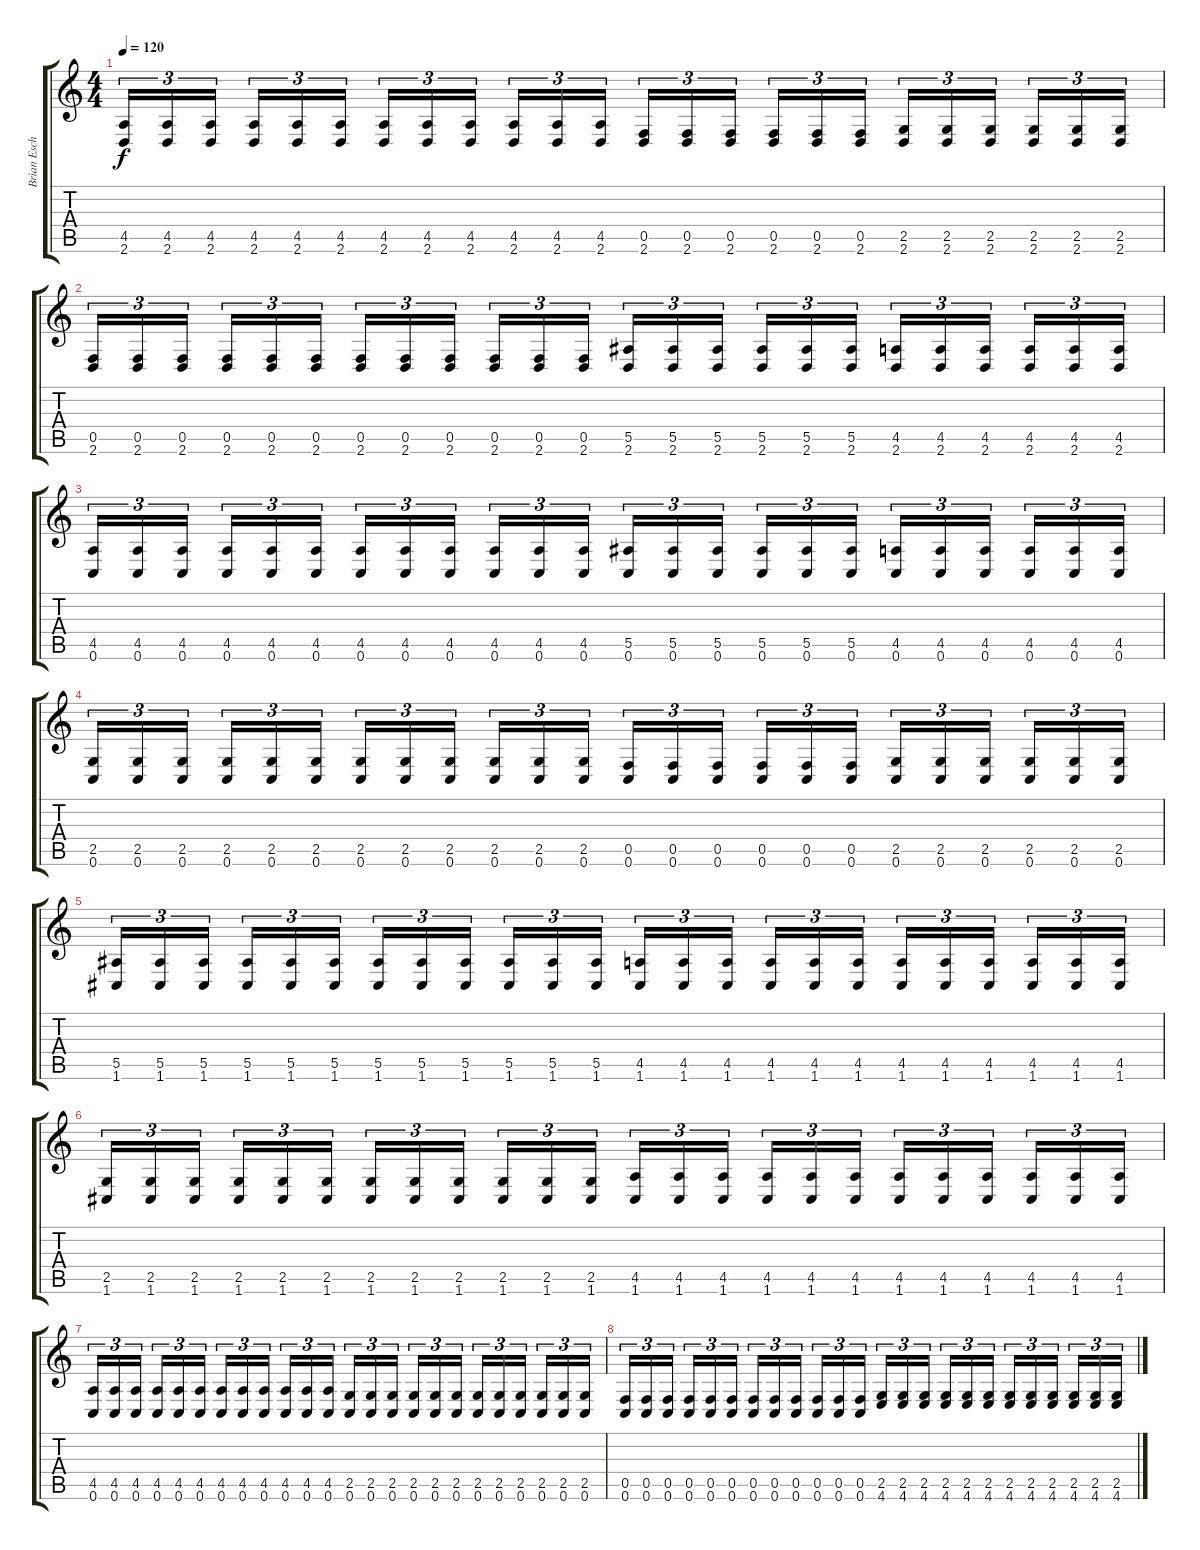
\track ("Brian Eschbach (Lead Guitar)" "Brian Esch") {instrument distortionguitar}
\staff {score tabs}
\tuning (C4 G3 Eb3 Bb2 F2 C2) {hide}
\ts (4 4)
\tempo 120
\clef g2
\ks c
(4.5 2.6).16{tu (3 2) dy f balance 16} (4.5 2.6).16{tu (3 2)} (4.5 2.6).16{tu (3 2)} (4.5 2.6).16{tu (3 2)} (4.5 2.6).16{tu (3 2)} (4.5 2.6).16{tu (3 2)} (4.5 2.6).16{tu (3 2)} (4.5 2.6).16{tu (3 2)} (4.5 2.6).16{tu (3 2)} (4.5 2.6).16{tu (3 2)} (4.5 2.6).16{tu (3 2)} (4.5 2.6).16{tu (3 2)} (0.5 2.6).16{tu (3 2)} (0.5 2.6).16{tu (3 2)} (0.5 2.6).16{tu (3 2)} (0.5 2.6).16{tu (3 2)} (0.5 2.6).16{tu (3 2)} (0.5 2.6).16{tu (3 2)} (2.5 2.6).16{tu (3 2)} (2.5 2.6).16{tu (3 2)} (2.5 2.6).16{tu (3 2)} (2.5 2.6).16{tu (3 2)} (2.5 2.6).16{tu (3 2)} (2.5 2.6).16{tu (3 2)} |
(0.5 2.6).16{tu (3 2)} (0.5 2.6).16{tu (3 2)} (0.5 2.6).16{tu (3 2)} (0.5 2.6).16{tu (3 2)} (0.5 2.6).16{tu (3 2)} (0.5 2.6).16{tu (3 2)} (0.5 2.6).16{tu (3 2)} (0.5 2.6).16{tu (3 2)} (0.5 2.6).16{tu (3 2)} (0.5 2.6).16{tu (3 2)} (0.5 2.6).16{tu (3 2)} (0.5 2.6).16{tu (3 2)} (5.5 2.6).16{tu (3 2)} (5.5 2.6).16{tu (3 2)} (5.5 2.6).16{tu (3 2)} (5.5 2.6).16{tu (3 2)} (5.5 2.6).16{tu (3 2)} (5.5 2.6).16{tu (3 2)} (4.5 2.6).16{tu (3 2)} (4.5 2.6).16{tu (3 2)} (4.5 2.6).16{tu (3 2)} (4.5 2.6).16{tu (3 2)} (4.5 2.6).16{tu (3 2)} (4.5 2.6).16{tu (3 2)} |
(4.5 0.6).16{tu (3 2)} (4.5 0.6).16{tu (3 2)} (4.5 0.6).16{tu (3 2)} (4.5 0.6).16{tu (3 2)} (4.5 0.6).16{tu (3 2)} (4.5 0.6).16{tu (3 2)} (4.5 0.6).16{tu (3 2)} (4.5 0.6).16{tu (3 2)} (4.5 0.6).16{tu (3 2)} (4.5 0.6).16{tu (3 2)} (4.5 0.6).16{tu (3 2)} (4.5 0.6).16{tu (3 2)} (5.5 0.6).16{tu (3 2)} (5.5 0.6).16{tu (3 2)} (5.5 0.6).16{tu (3 2)} (5.5 0.6).16{tu (3 2)} (5.5 0.6).16{tu (3 2)} (5.5 0.6).16{tu (3 2)} (4.5 0.6).16{tu (3 2)} (4.5 0.6).16{tu (3 2)} (4.5 0.6).16{tu (3 2)} (4.5 0.6).16{tu (3 2)} (4.5 0.6).16{tu (3 2)} (4.5 0.6).16{tu (3 2)} |
(2.5 0.6).16{tu (3 2)} (2.5 0.6).16{tu (3 2)} (2.5 0.6).16{tu (3 2)} (2.5 0.6).16{tu (3 2)} (2.5 0.6).16{tu (3 2)} (2.5 0.6).16{tu (3 2)} (2.5 0.6).16{tu (3 2)} (2.5 0.6).16{tu (3 2)} (2.5 0.6).16{tu (3 2)} (2.5 0.6).16{tu (3 2)} (2.5 0.6).16{tu (3 2)} (2.5 0.6).16{tu (3 2)} (0.5 0.6).16{tu (3 2)} (0.5 0.6).16{tu (3 2)} (0.5 0.6).16{tu (3 2)} (0.5 0.6).16{tu (3 2)} (0.5 0.6).16{tu (3 2)} (0.5 0.6).16{tu (3 2)} (2.5 0.6).16{tu (3 2)} (2.5 0.6).16{tu (3 2)} (2.5 0.6).16{tu (3 2)} (2.5 0.6).16{tu (3 2)} (2.5 0.6).16{tu (3 2)} (2.5 0.6).16{tu (3 2)} |
(5.5 1.6).16{tu (3 2)} (5.5 1.6).16{tu (3 2)} (5.5 1.6).16{tu (3 2)} (5.5 1.6).16{tu (3 2)} (5.5 1.6).16{tu (3 2)} (5.5 1.6).16{tu (3 2)} (5.5 1.6).16{tu (3 2)} (5.5 1.6).16{tu (3 2)} (5.5 1.6).16{tu (3 2)} (5.5 1.6).16{tu (3 2)} (5.5 1.6).16{tu (3 2)} (5.5 1.6).16{tu (3 2)} (4.5 1.6).16{tu (3 2)} (4.5 1.6).16{tu (3 2)} (4.5 1.6).16{tu (3 2)} (4.5 1.6).16{tu (3 2)} (4.5 1.6).16{tu (3 2)} (4.5 1.6).16{tu (3 2)} (4.5 1.6).16{tu (3 2)} (4.5 1.6).16{tu (3 2)} (4.5 1.6).16{tu (3 2)} (4.5 1.6).16{tu (3 2)} (4.5 1.6).16{tu (3 2)} (4.5 1.6).16{tu (3 2)} |
(2.5 1.6).16{tu (3 2)} (2.5 1.6).16{tu (3 2)} (2.5 1.6).16{tu (3 2)} (2.5 1.6).16{tu (3 2)} (2.5 1.6).16{tu (3 2)} (2.5 1.6).16{tu (3 2)} (2.5 1.6).16{tu (3 2)} (2.5 1.6).16{tu (3 2)} (2.5 1.6).16{tu (3 2)} (2.5 1.6).16{tu (3 2)} (2.5 1.6).16{tu (3 2)} (2.5 1.6).16{tu (3 2)} (4.5 1.6).16{tu (3 2)} (4.5 1.6).16{tu (3 2)} (4.5 1.6).16{tu (3 2)} (4.5 1.6).16{tu (3 2)} (4.5 1.6).16{tu (3 2)} (4.5 1.6).16{tu (3 2)} (4.5 1.6).16{tu (3 2)} (4.5 1.6).16{tu (3 2)} (4.5 1.6).16{tu (3 2)} (4.5 1.6).16{tu (3 2)} (4.5 1.6).16{tu (3 2)} (4.5 1.6).16{tu (3 2)} |
(4.5 0.6).16{tu (3 2)} (4.5 0.6).16{tu (3 2)} (4.5 0.6).16{tu (3 2)} (4.5 0.6).16{tu (3 2)} (4.5 0.6).16{tu (3 2)} (4.5 0.6).16{tu (3 2)} (4.5 0.6).16{tu (3 2)} (4.5 0.6).16{tu (3 2)} (4.5 0.6).16{tu (3 2)} (4.5 0.6).16{tu (3 2)} (4.5 0.6).16{tu (3 2)} (4.5 0.6).16{tu (3 2)} (2.5 0.6).16{tu (3 2)} (2.5 0.6).16{tu (3 2)} (2.5 0.6).16{tu (3 2)} (2.5 0.6).16{tu (3 2)} (2.5 0.6).16{tu (3 2)} (2.5 0.6).16{tu (3 2)} (2.5 0.6).16{tu (3 2)} (2.5 0.6).16{tu (3 2)} (2.5 0.6).16{tu (3 2)} (2.5 0.6).16{tu (3 2)} (2.5 0.6).16{tu (3 2)} (2.5 0.6).16{tu (3 2)} |
(0.5 0.6).16{tu (3 2)} (0.5 0.6).16{tu (3 2)} (0.5 0.6).16{tu (3 2)} (0.5 0.6).16{tu (3 2)} (0.5 0.6).16{tu (3 2)} (0.5 0.6).16{tu (3 2)} (0.5 0.6).16{tu (3 2)} (0.5 0.6).16{tu (3 2)} (0.5 0.6).16{tu (3 2)} (0.5 0.6).16{tu (3 2)} (0.5 0.6).16{tu (3 2)} (0.5 0.6).16{tu (3 2)} (2.5 4.6).16{tu (3 2)} (2.5 4.6).16{tu (3 2)} (2.5 4.6).16{tu (3 2)} (2.5 4.6).16{tu (3 2)} (2.5 4.6).16{tu (3 2)} (2.5 4.6).16{tu (3 2)} (2.5 4.6).16{tu (3 2)} (2.5 4.6).16{tu (3 2)} (2.5 4.6).16{tu (3 2)} (2.5 4.6).16{tu (3 2)} (2.5 4.6).16{tu (3 2)} (2.5 4.6).16{tu (3 2)}
